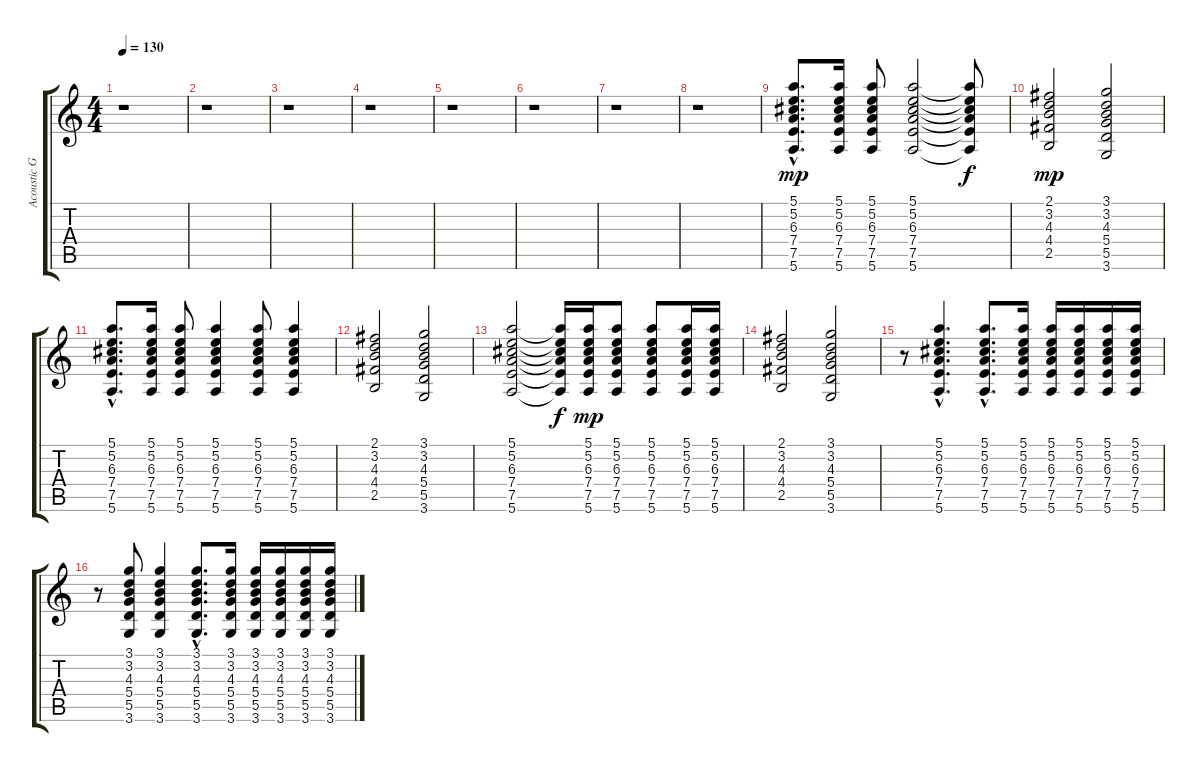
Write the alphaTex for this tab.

\track ("Acoustic Guitar " "Acoustic G") {instrument acousticguitarsteel}
\staff {score tabs}
\tuning (E4 B3 G3 D3 A2 E2) {hide}
\ts (4 4)
\tempo 130
\clef g2
\ks c
r.1{dy mp} |
r.1 |
r.1 |
r.1 |
r.1 |
r.1 |
r.1 |
r.1 |
(5.1{hac} 5.2{hac} 6.3{hac} 7.4{hac} 7.5{hac} 5.6{hac}).8{d} (5.1 5.2 6.3 7.4 7.5 5.6).16 (5.1 5.2 6.3 7.4 7.5 5.6).8 (5.1 5.2 6.3 7.4 7.5 5.6).2 (5.1{t} 5.2{t} 6.3{t} 7.4{t} 7.5{t} 5.6{t}).8{dy f} |
(2.1 3.2 4.3 4.4 2.5).2{dy mp} (3.1 3.2 4.3 5.4 5.5 3.6).2 |
(5.1{hac} 5.2{hac} 6.3{hac} 7.4{hac} 7.5{hac} 5.6{hac}).8{d} (5.1 5.2 6.3 7.4 7.5 5.6).16 (5.1 5.2 6.3 7.4 7.5 5.6).8 (5.1 5.2 6.3 7.4 7.5 5.6).4 (5.1 5.2 6.3 7.4 7.5 5.6).8 (5.1 5.2 6.3 7.4 7.5 5.6).4 |
(2.1 3.2 4.3 4.4 2.5).2 (3.1 3.2 4.3 5.4 5.5 3.6).2 |
(5.1 5.2 6.3 7.4 7.5 5.6).2 (5.1{t} 5.2{t} 6.3{t} 7.4{t} 7.5{t} 5.6{t}).16{dy f} (5.1 5.2 6.3 7.4 7.5 5.6).16{dy mp} (5.1 5.2 6.3 7.4 7.5 5.6).8 (5.1 5.2 6.3 7.4 7.5 5.6).8 (5.1 5.2 6.3 7.4 7.5 5.6).16 (5.1 5.2 6.3 7.4 7.5 5.6).16 |
(2.1 3.2 4.3 4.4 2.5).2 (3.1 3.2 4.3 5.4 5.5 3.6).2 |
r.8 (5.1{hac} 5.2{hac} 6.3{hac} 7.4{hac} 7.5{hac} 5.6{hac}).4{d} (5.1{hac} 5.2{hac} 6.3{hac} 7.4{hac} 7.5{hac} 5.6{hac}).8{d} (5.1 5.2 6.3 7.4 7.5 5.6).16 (5.1 5.2 6.3 7.4 7.5 5.6).16 (5.1 5.2 6.3 7.4 7.5 5.6).16 (5.1 5.2 6.3 7.4 7.5 5.6).16 (5.1 5.2 6.3 7.4 7.5 5.6).16 |
r.8 (3.1 3.2 4.3 5.4 5.5 3.6).8 (3.1 3.2 4.3 5.4 5.5 3.6).4 (3.1{hac} 3.2{hac} 4.3{hac} 5.4{hac} 5.5{hac} 3.6{hac}).8{d} (3.1 3.2 4.3 5.4 5.5 3.6).16 (3.1 3.2 4.3 5.4 5.5 3.6).16 (3.1 3.2 4.3 5.4 5.5 3.6).16 (3.1 3.2 4.3 5.4 5.5 3.6).16 (3.1 3.2 4.3 5.4 5.5 3.6).16
